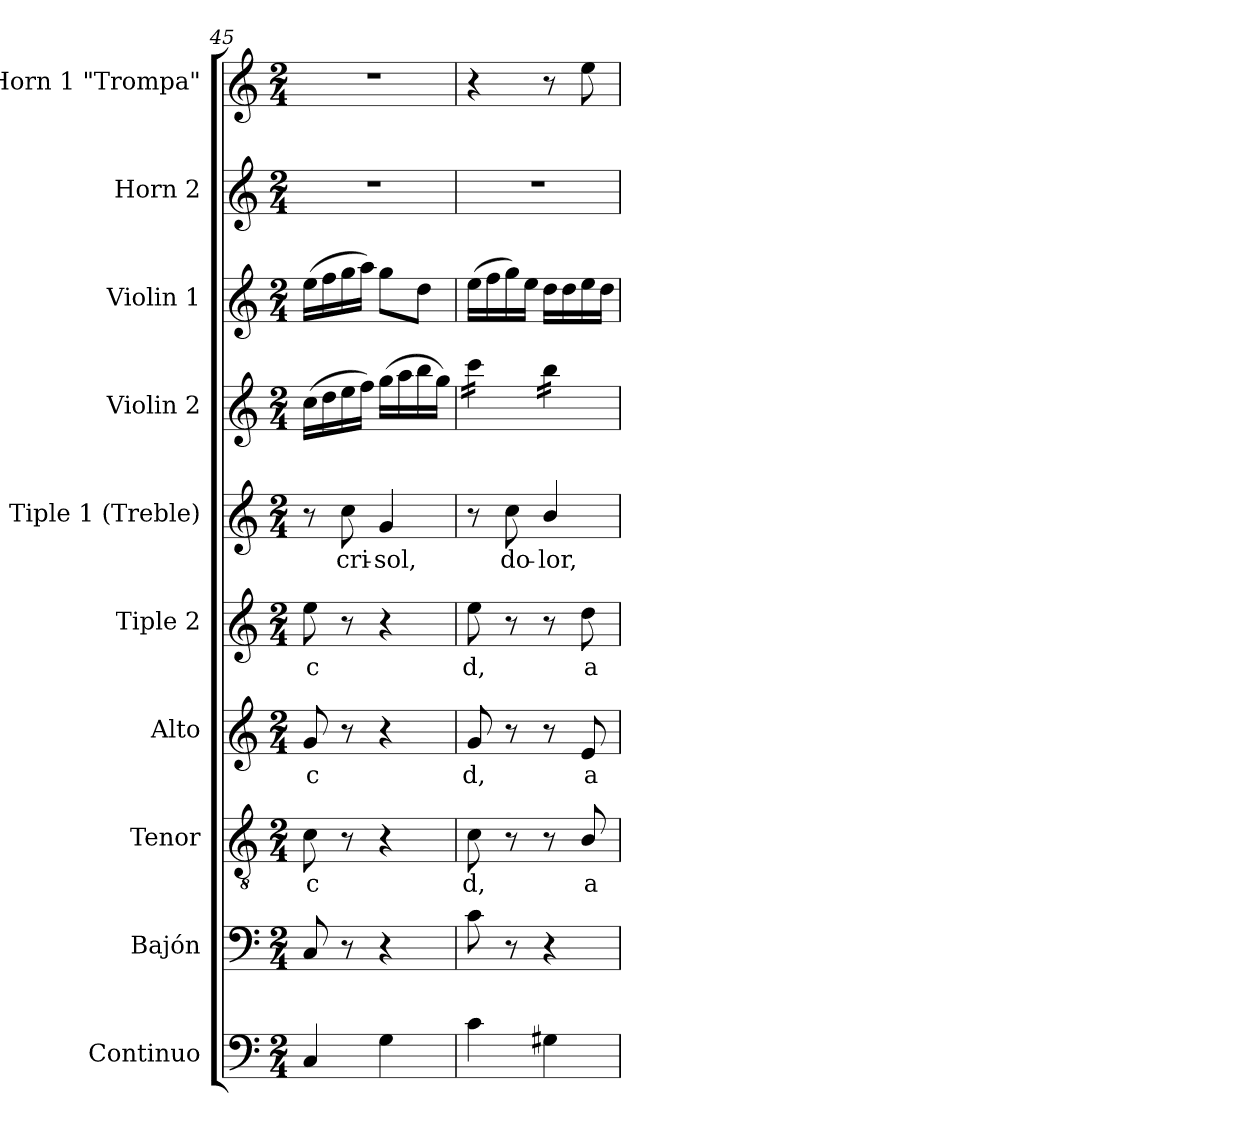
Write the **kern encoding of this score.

**kern	**kern	**kern	**text	**kern	**text	**kern	**text	**kern	**text	**kern	**kern	**kern	**kern
*part10	*part9	*part8	*part8	*part7	*part7	*part6	*part6	*part5	*part5	*part4	*part3	*part2	*part1
*staff10	*staff9	*staff8	*staff8	*staff7	*staff7	*staff6	*staff6	*staff5	*staff5	*staff4	*staff3	*staff2	*staff1
*I"Continuo	*I"Bajón	*I"Tenor	*	*I"Alto	*	*I"Tiple 2	*	*I"Tiple 1 (Treble)	*	*I"Violin 2	*I"Violin 1	*I"Horn 2	*I"Horn 1 "Trompa"
*I'Cont.	*	*I'T.	*	*I'A.	*	*	*	*	*	*I'Vln. 2	*I'Vln. 1	*I'Hn 1.	*I'Hn 1.
*clefF4	*clefF4	*clefGv2	*	*clefG2	*	*clefG2	*	*clefG2	*	*clefG2	*clefG2	*clefG2	*clefG2
*	*	*ITrd7c12	*	*	*	*	*	*	*	*	*	*ITrd7c12	*ITrd7c12
*k[]	*k[]	*k[]	*	*k[]	*	*k[]	*	*k[]	*	*k[]	*k[]	*k[]	*k[]
*C:	*C:	*C:	*	*C:	*	*C:	*	*C:	*	*C:	*C:	*C:	*C:
*M2/4	*M2/4	*M2/4	*	*M2/4	*	*M2/4	*	*M2/4	*	*M2/4	*M2/4	*M2/4	*M2/4
=45	=45	=45	=45	=45	=45	=45	=45	=45	=45	=45	=45	=45	=45
!	!	!	!LO:LY:b:color=#000000	!	!	!	!	!	!	!	!	!	!
!	!	!	!	!	!LO:LY:b:color=#000000	!	!	!	!	!	!	!	!
!	!	!	!	!	!	!	!LO:LY:b:color=#000000	!	!	!	!	!LO:N:vis=1	!LO:N:vis=1
4Ci/	8Ci/	8Ci\	c	8gi/	c	8eei\	c	8r	.	(16cci\LL	(16eei\LL	2r	2r
.	.	.	.	.	.	.	.	.	.	16ddi\	16ffi\	.	.
!	!	!	!	!	!	!	!	!	!LO:LY:b:color=#000000	!	!	!	!
.	8r	8r	.	8r	.	8r	.	8cci\	cri-	16eei\	16ggi\	.	.
.	.	.	.	.	.	.	.	.	.	16ffi\JJ)	16aai\JJ)	.	.
!	!	!	!	!	!	!	!	!	!LO:LY:b:color=#000000	!	!	!	!
4Gi\	4r	4r	.	4r	.	4r	.	4gi/	-sol,	(16ggi\LL	8ggi\L	.	.
.	.	.	.	.	.	.	.	.	.	16aai\	.	.	.
.	.	.	.	.	.	.	.	.	.	16bbi\	8ddi\J	.	.
.	.	.	.	.	.	.	.	.	.	16ggi\JJ)	.	.	.
=46	=46	=46	=46	=46	=46	=46	=46	=46	=46	=46	=46	=46	=46
!	!	!	!LO:LY:b:color=#000000	!	!	!	!	!	!	!	!	!	!
!	!	!	!	!	!LO:LY:b:color=#000000	!	!	!	!	!	!	!	!
!	!	!	!	!	!	!	!LO:LY:b:color=#000000	!	!	!	!	!LO:N:vis=1	!
*	*	*	*	*	*	*	*	*	*	*tremolo	*	*	*
4ci\	8ci\	8Ci\	d,	8gi/	d,	8eei\	d,	8r	.	16ccci\LL	(16eei\LL	2r	4r
.	.	.	.	.	.	.	.	.	.	16ccci\	16ffi\	.	.
!	!	!	!	!	!	!	!	!	!LO:LY:b:color=#000000	!	!	!	!
.	8r	8r	.	8r	.	8r	.	8cci\	do-	16ccci\	16ggi\)	.	.
.	.	.	.	.	.	.	.	.	.	16ccci\JJ	16eei\JJ	.	.
!	!	!	!	!	!	!	!	!	!LO:LY:b:color=#000000	!	!	!	!
4G#Xi\	4r	8r	.	8r	.	8r	.	4bi/	-lor,	16bbi\LL	16ddi\LL	.	8r
.	.	.	.	.	.	.	.	.	.	16bbi\	16ddi\	.	.
!	!	!	!LO:LY:b:color=#000000	!	!	!	!	!	!	!	!	!	!
!	!	!	!	!	!LO:LY:b:color=#000000	!	!	!	!	!	!	!	!
!	!	!	!	!	!	!	!LO:LY:b:color=#000000	!	!	!	!	!	!
.	.	8BBi/	a-	8ei/	a-	8ddi\	a-	.	.	16bbi\	16eei\	.	8ei\
.	.	.	.	.	.	.	.	.	.	16bbi\JJ	16ddi\JJ	.	.
*	*	*	*	*	*	*	*	*	*	*Xtremolo	*	*	*
=	=	=	=	=	=	=	=	=	=	=	=	=	=
*-	*-	*-	*-	*-	*-	*-	*-	*-	*-	*-	*-	*-	*-
